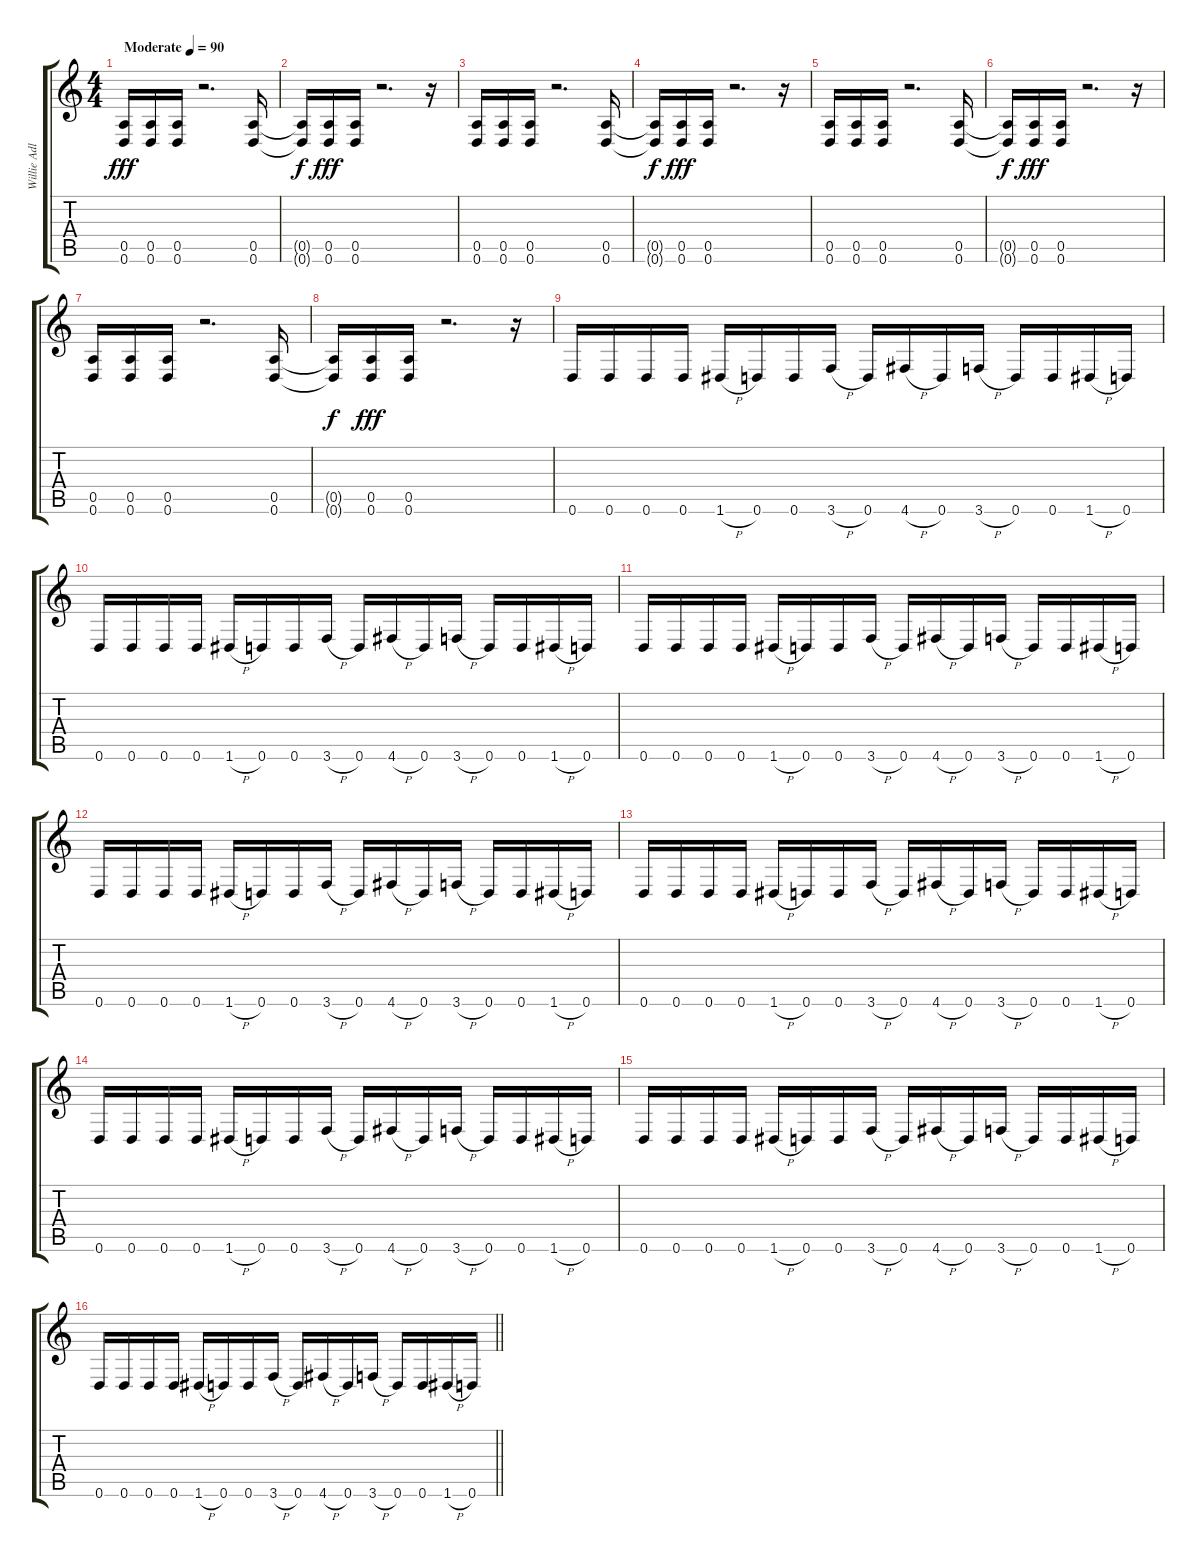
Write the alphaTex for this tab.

\track ("Willie Adler" "Willie Adl") {instrument distortionguitar}
\staff {score tabs}
\tuning (E4 B3 G3 D3 A2 D2) {hide}
\ts (4 4)
\tempo (90 "Moderate")
\clef g2
\ks c
(0.5 0.6).16{dy fff instrument distortionguitar} (0.5 0.6).16 (0.5 0.6).16 r.2{d} (0.5 0.6).16 |
(0.5{t} 0.6{t}).16{dy f} (0.5 0.6).16{dy fff} (0.5 0.6).16 r.2{d} r.16 |
(0.5 0.6).16 (0.5 0.6).16 (0.5 0.6).16 r.2{d} (0.5 0.6).16 |
(0.5{t} 0.6{t}).16{dy f} (0.5 0.6).16{dy fff} (0.5 0.6).16 r.2{d} r.16 |
(0.5 0.6).16 (0.5 0.6).16 (0.5 0.6).16 r.2{d} (0.5 0.6).16 |
(0.5{t} 0.6{t}).16{dy f} (0.5 0.6).16{dy fff} (0.5 0.6).16 r.2{d} r.16 |
(0.5 0.6).16 (0.5 0.6).16 (0.5 0.6).16 r.2{d} (0.5 0.6).16 |
(0.5{t} 0.6{t}).16{dy f} (0.5 0.6).16{dy fff} (0.5 0.6).16 r.2{d} r.16 |
0.6.16 0.6.16 0.6.16 0.6.16 1.6{h}.16 0.6.16 0.6.16 3.6{h}.16 0.6.16 4.6{h}.16 0.6.16 3.6{h}.16 0.6.16 0.6.16 1.6{h}.16 0.6.16 |
0.6.16 0.6.16 0.6.16 0.6.16 1.6{h}.16 0.6.16 0.6.16 3.6{h}.16 0.6.16 4.6{h}.16 0.6.16 3.6{h}.16 0.6.16 0.6.16 1.6{h}.16 0.6.16 |
0.6.16 0.6.16 0.6.16 0.6.16 1.6{h}.16 0.6.16 0.6.16 3.6{h}.16 0.6.16 4.6{h}.16 0.6.16 3.6{h}.16 0.6.16 0.6.16 1.6{h}.16 0.6.16 |
0.6.16 0.6.16 0.6.16 0.6.16 1.6{h}.16 0.6.16 0.6.16 3.6{h}.16 0.6.16 4.6{h}.16 0.6.16 3.6{h}.16 0.6.16 0.6.16 1.6{h}.16 0.6.16 |
0.6.16 0.6.16 0.6.16 0.6.16 1.6{h}.16 0.6.16 0.6.16 3.6{h}.16 0.6.16 4.6{h}.16 0.6.16 3.6{h}.16 0.6.16 0.6.16 1.6{h}.16 0.6.16 |
0.6.16 0.6.16 0.6.16 0.6.16 1.6{h}.16 0.6.16 0.6.16 3.6{h}.16 0.6.16 4.6{h}.16 0.6.16 3.6{h}.16 0.6.16 0.6.16 1.6{h}.16 0.6.16 |
0.6.16 0.6.16 0.6.16 0.6.16 1.6{h}.16 0.6.16 0.6.16 3.6{h}.16 0.6.16 4.6{h}.16 0.6.16 3.6{h}.16 0.6.16 0.6.16 1.6{h}.16 0.6.16 |
\barLineRight lightlight
0.6.16 0.6.16 0.6.16 0.6.16 1.6{h}.16 0.6.16 0.6.16 3.6{h}.16 0.6.16 4.6{h}.16 0.6.16 3.6{h}.16 0.6.16 0.6.16 1.6{h}.16 0.6.16
